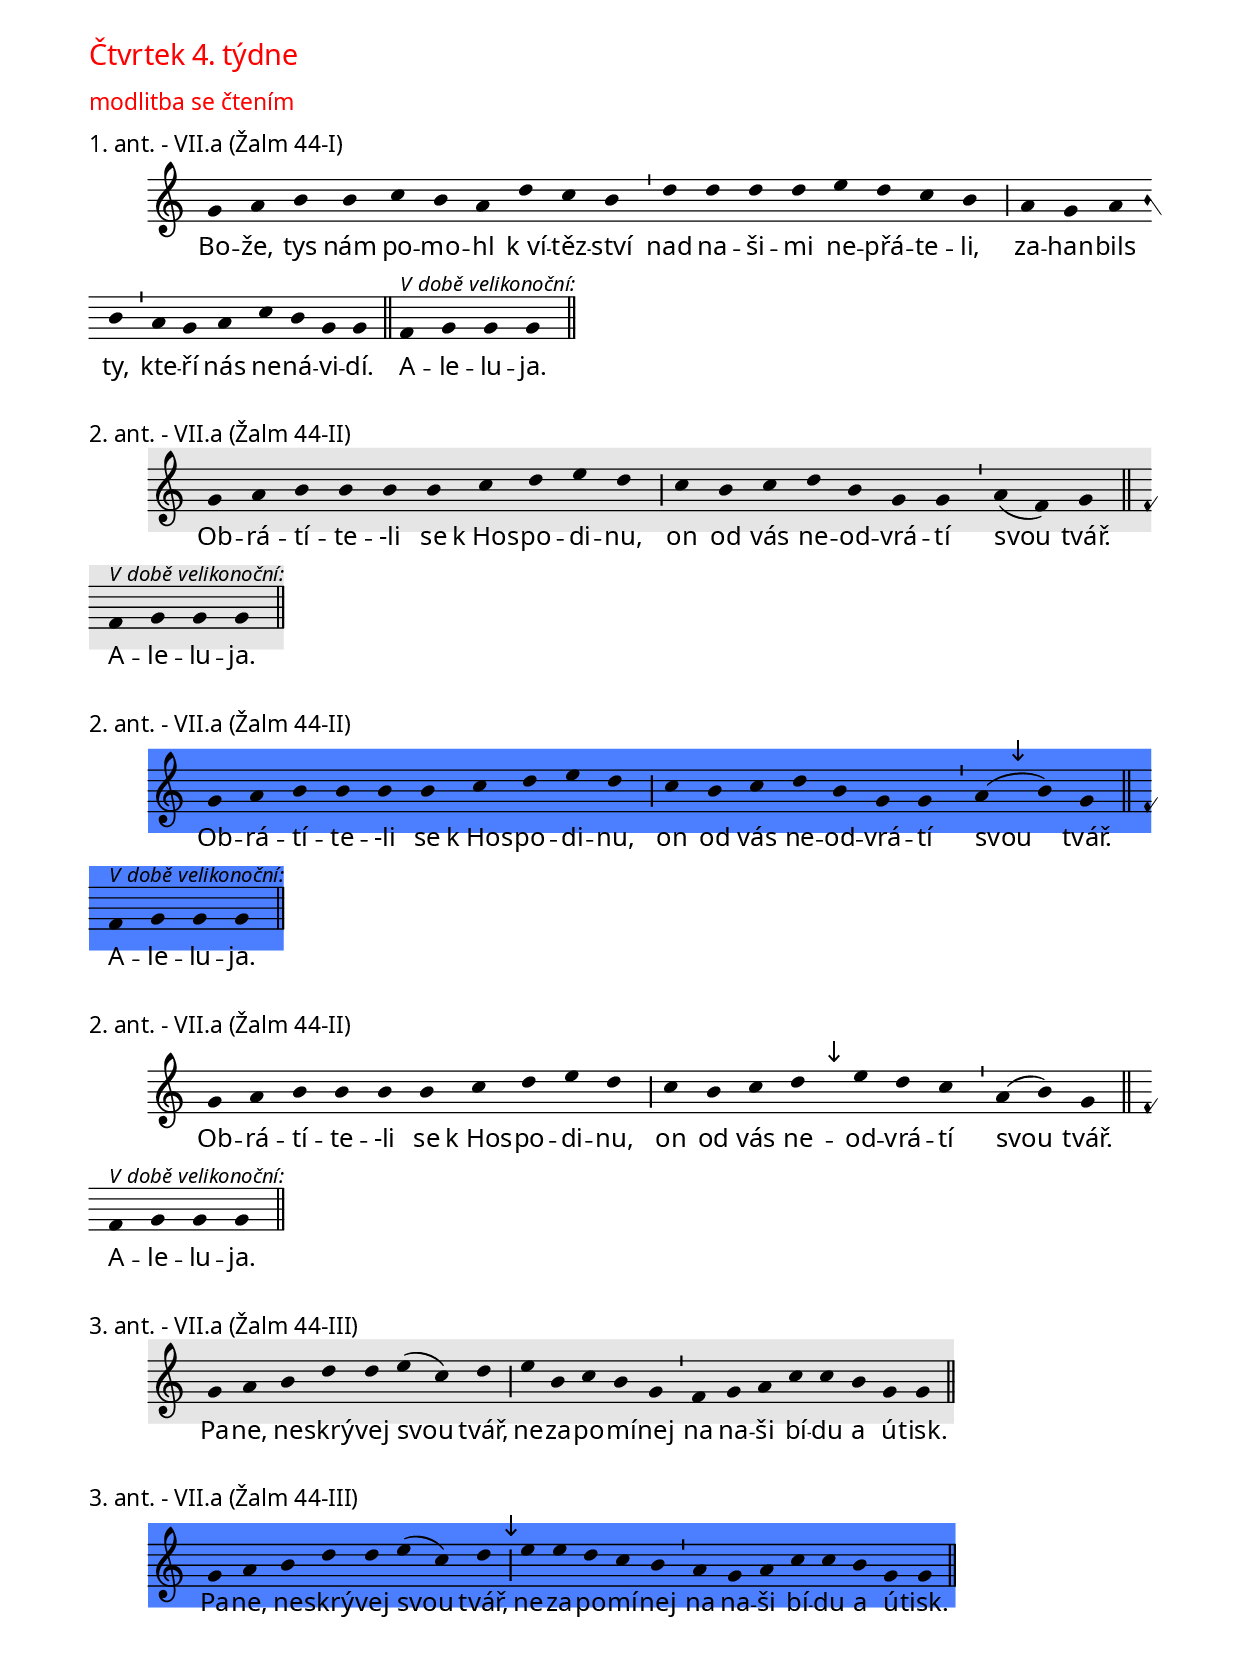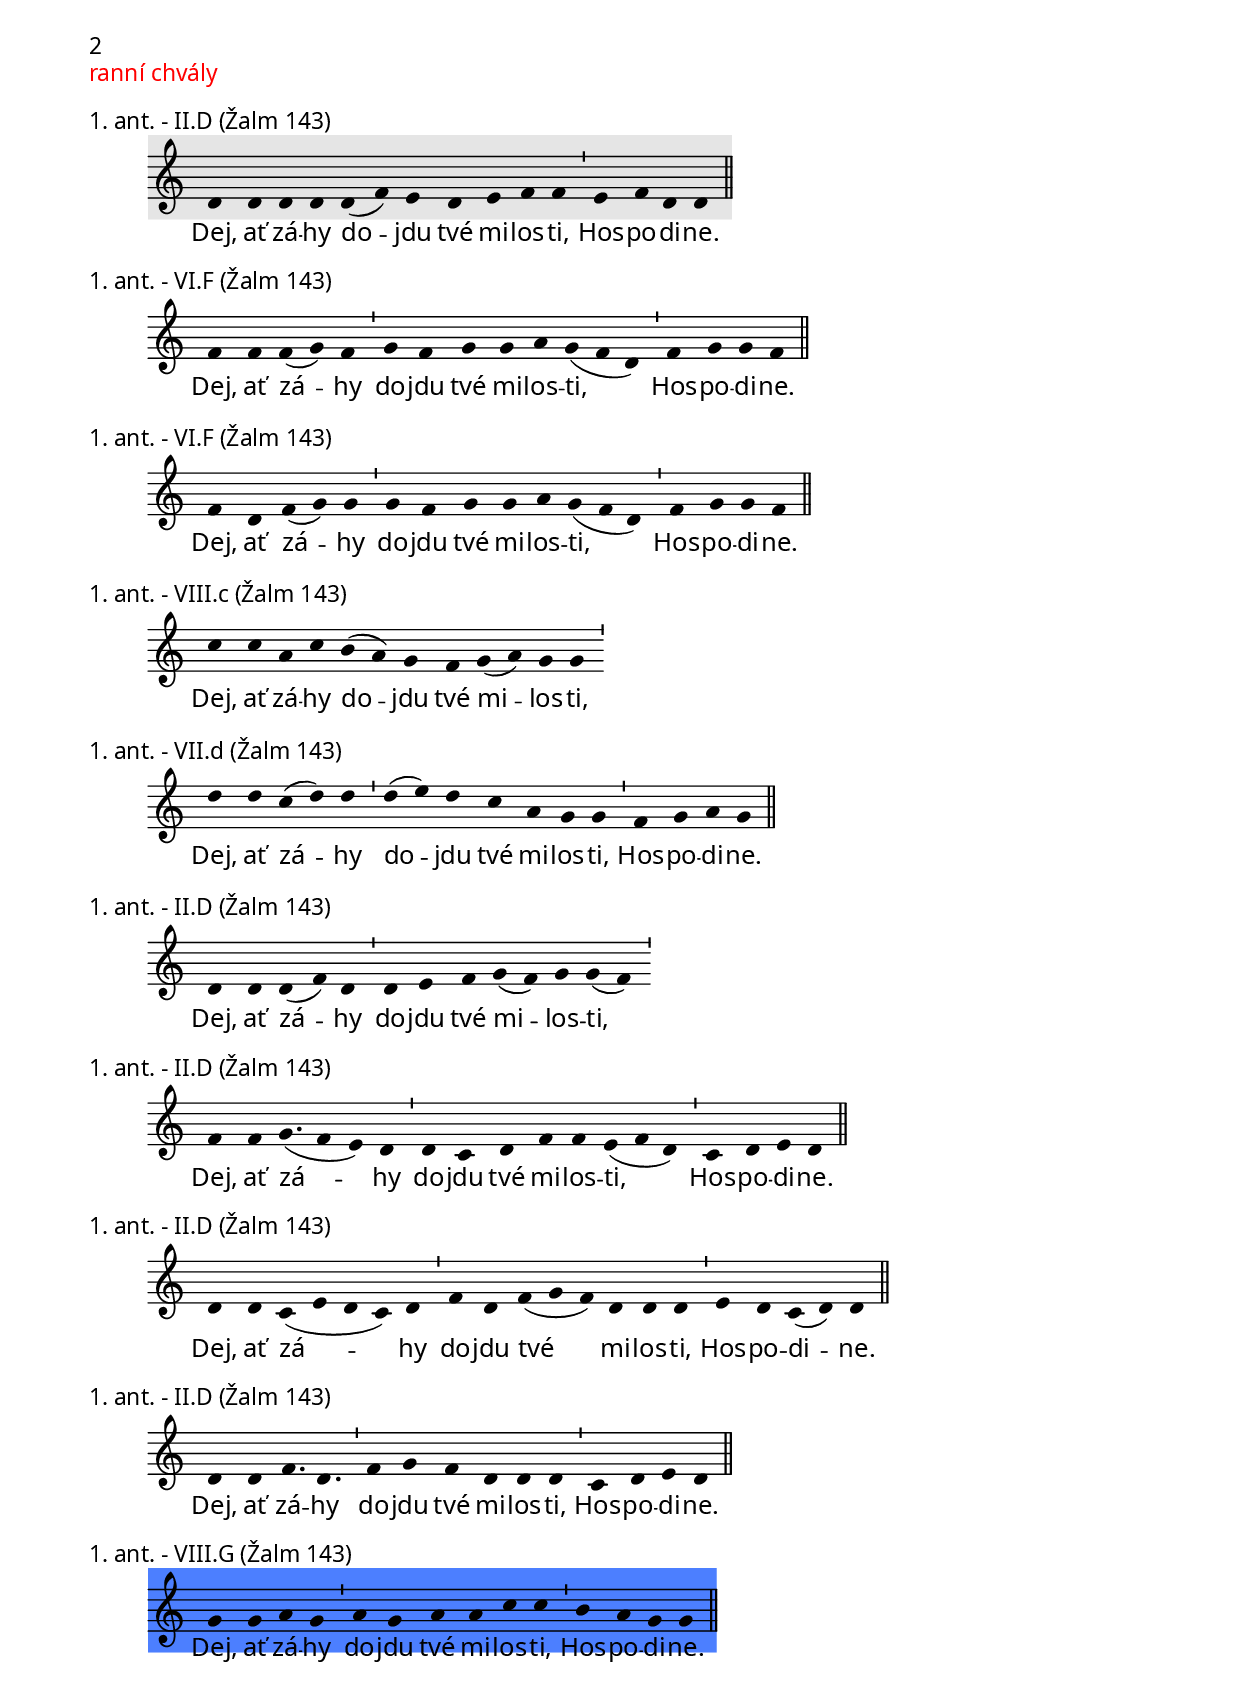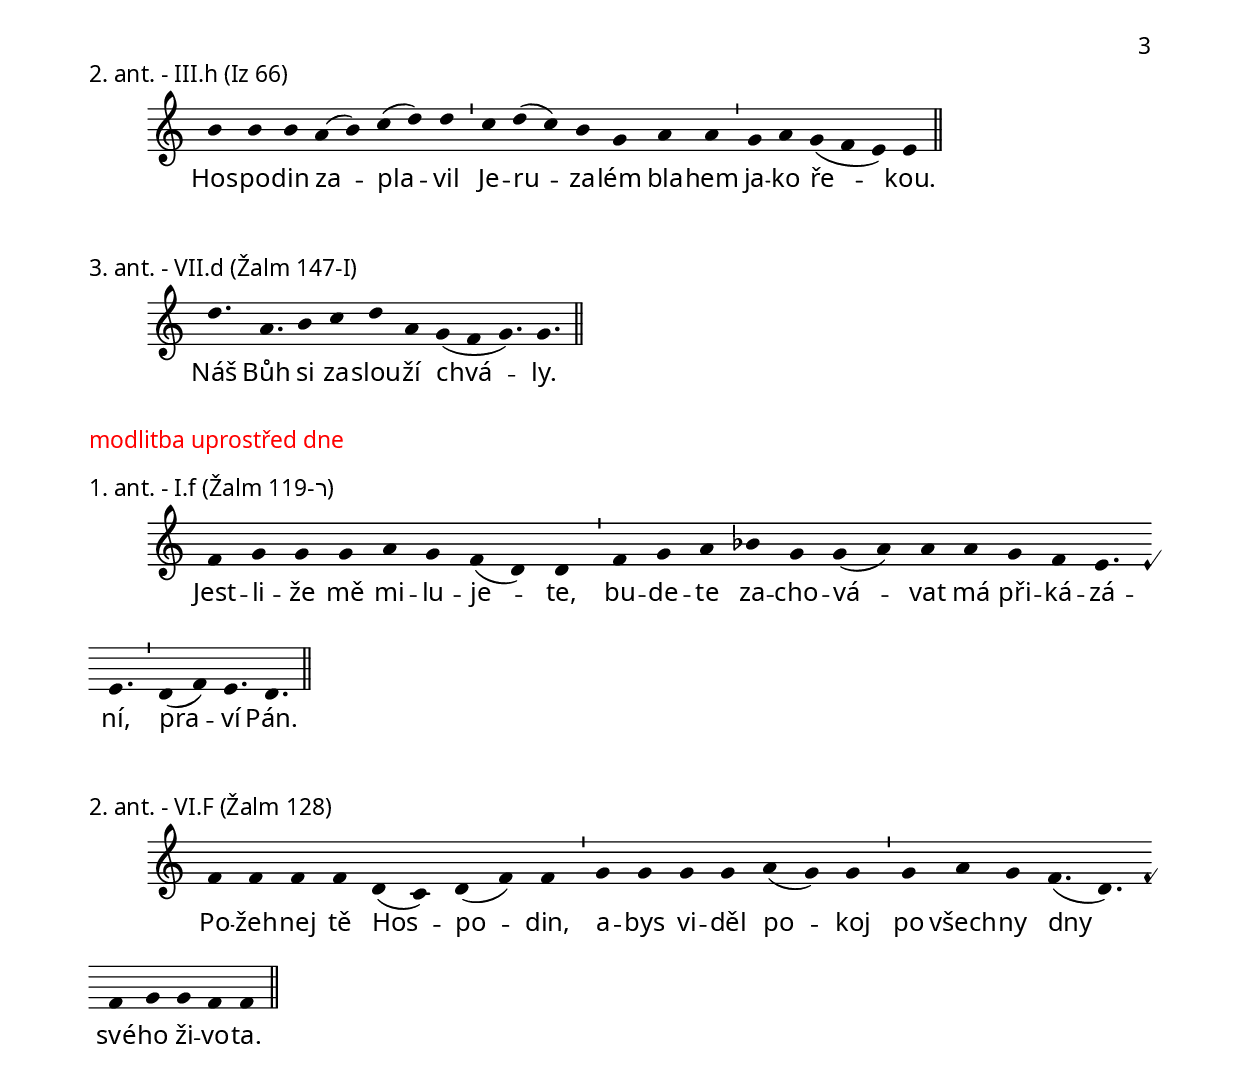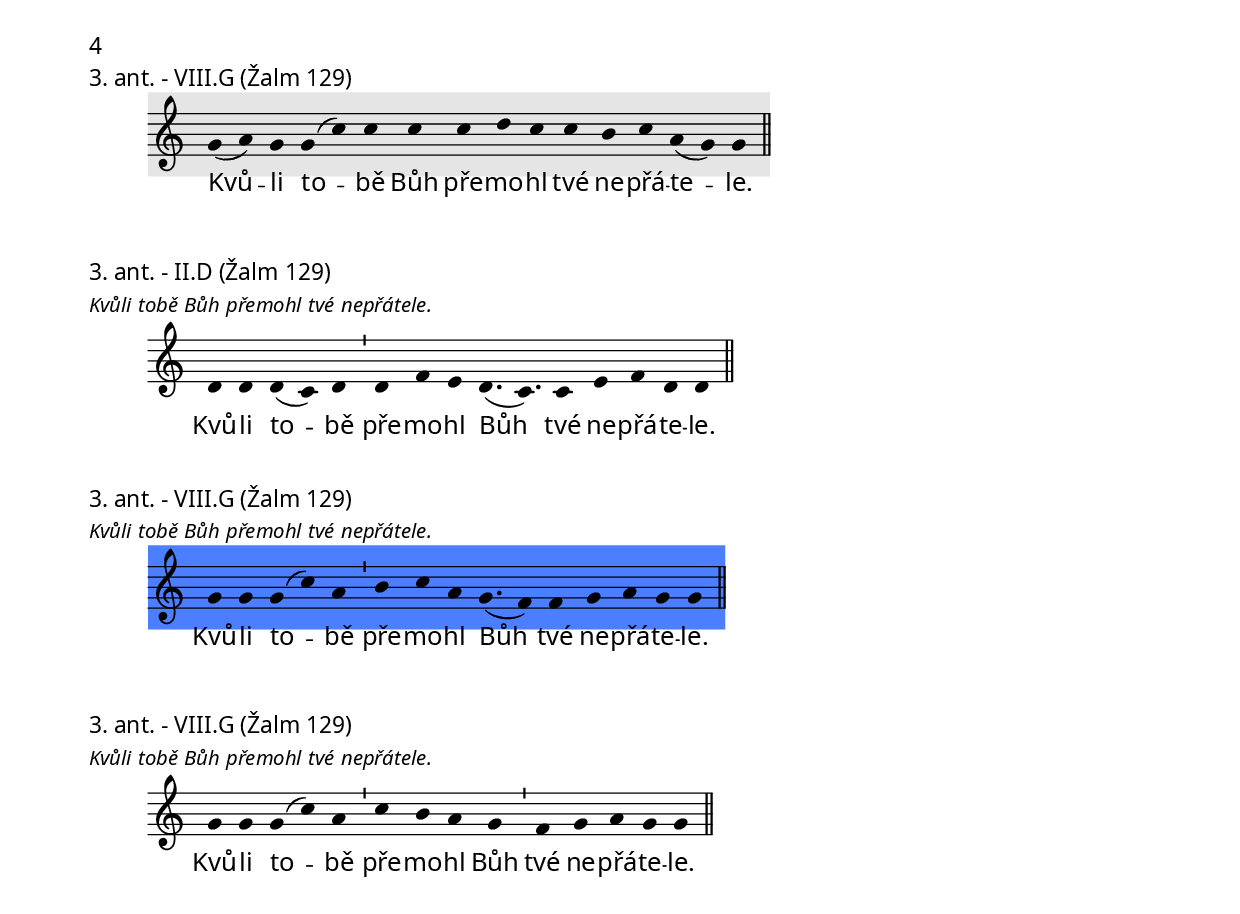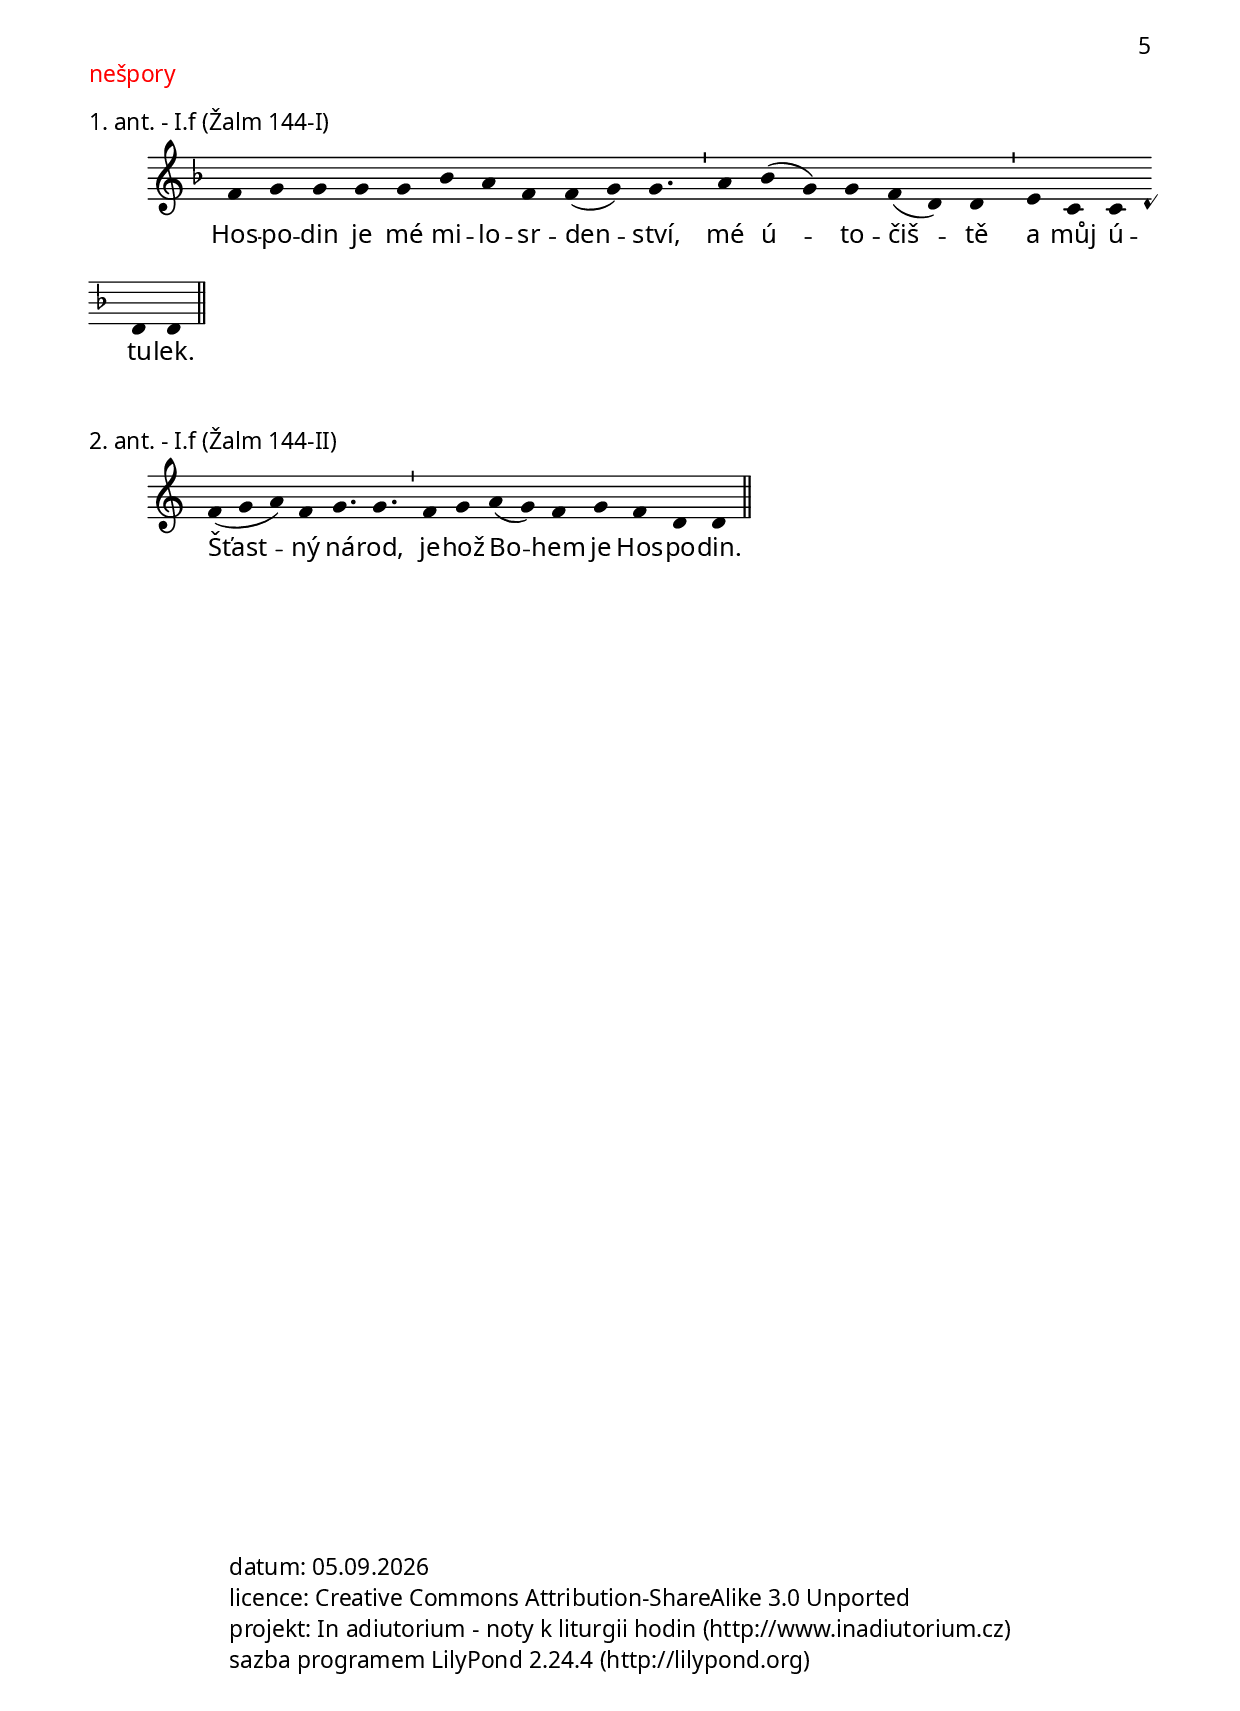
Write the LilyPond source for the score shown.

\include "../spolecne.ly"

\markup {\nadpisDen {Čtvrtek 4. týdne}}

%\markup {\nadpisHodinka {"invitatorium"}}

%\score { \tIIctvrtekInvitatorium }

\markup {\nadpisHodinka {"modlitba se čtením"}}

\score {
  \relative c'' {
    \choralniRezim
    g4 a b b c b a d c b \barMin
    d d d d e d c b \barMaior
    a g a b \barMin
    a g a c b g g \barFinalis

    f^\rubrVelikAleluja g g g \barFinalis
  }
  \addlyrics {
    Bo -- že, tys nám po -- mo -- hl k_ví -- těz -- ství
    nad na -- ši -- mi ne -- přá -- te -- li,
    za -- han -- bils ty,
    kte -- ří nás ne -- ná -- vi -- dí.

    A -- le -- lu -- ja.
  }
  \header {
    quid = "1. ant."
    modus = "VII"
    differentia = "a"
    psalmus = "Žalm 44-I"
    id = "mc-ant1"
    piece = \markup {\sestavTitulek}
  }
}

\score {
  \relative c'' {
    \zvyraznovacSedy
    \choralniRezim
    g4 a b b b b c d e d \barMaior
    c b c d b g g \barMin a( f) g \barFinalis

    f^\rubrVelikAleluja g g g \barFinalis
  }
  \addlyrics {
    Ob -- rá -- tí -- te -- -li se k_Hos -- po -- di -- nu,
    on od vás ne -- od -- vrá -- tí svou tvář.

    A -- le -- lu -- ja.
  }
  \header {
    quid = "2. ant."
    modus = "VII"
    differentia = "a"
    psalmus = "Žalm 44-II"
    id = "mc-ant2"
    piece = \markup {\sestavTitulek}
  }
}

\score {
  \relative c'' {
    \zvyraznovacModry
    \choralniRezim
    g4 a b b b b c d e d \barMaior
    c b c d b g g \barMin a( \mark\sipka b) g \barFinalis

    f^\rubrVelikAleluja g g g \barFinalis
  }
  \addlyrics {
    Ob -- rá -- tí -- te -- -li se k_Hos -- po -- di -- nu,
    on od vás ne -- od -- vrá -- tí svou tvář.

    A -- le -- lu -- ja.
  }
  \header {
    quid = "2. ant."
    modus = "VII"
    differentia = "a"
    psalmus = "Žalm 44-II"
    id = "mc-ant2"
    piece = \markup {\sestavTitulek}
  }
}

\score {
  \relative c'' {
    \choralniRezim
    g4 a b b b b c d e d \barMaior
    c b c d \mark\sipka e d c \barMin a( b) g \barFinalis

    f^\rubrVelikAleluja g g g \barFinalis
  }
  \addlyrics {
    Ob -- rá -- tí -- te -- -li se k_Hos -- po -- di -- nu,
    on od vás ne -- od -- vrá -- tí svou tvář.

    A -- le -- lu -- ja.
  }
  \header {
    quid = "2. ant."
    modus = "VII"
    differentia = "a"
    psalmus = "Žalm 44-II"
    id = "mc-ant2"
    piece = \markup {\sestavTitulek}
  }
}

\score {
  \relative c'' {
    \zvyraznovacSedy
    \choralniRezim
    g4 a b d d e( c) d \barMaior
    e b c b g \barMin f g a c c b g g \barFinalis
  }
  \addlyrics {
    Pa -- ne, ne -- skrý -- vej svou tvář,
    ne -- za -- po -- mí -- nej na na -- ši bí -- du a ú -- tisk.

    % v breviari neni aleluja
  }
  \header {
    quid = "3. ant."
    modus = "VII"
    differentia = "a"
    psalmus = "Žalm 44-III"
    placet = "_nezapomínej_ je výrazně nelibozvučné"
    id = "mc-ant3"
    piece = \markup {\sestavTitulek}
  }
}

\score {
  \relative c'' {
    \zvyraznovacModry
    \choralniRezim
    g4 a b d d e( c) d \barMaior
    \mark\sipka e e d c b \barMin
    a g a c c b g g \barFinalis
  }
  \addlyrics {
    Pa -- ne, ne -- skrý -- vej svou tvář,
    ne -- za -- po -- mí -- nej
    na na -- ši bí -- du a ú -- tisk.

    % v breviari neni aleluja
  }
  \header {
    quid = "3. ant."
    modus = "VII"
    differentia = "a"
    psalmus = "Žalm 44-III"
    id = "mc-ant3"
    piece = \markup {\sestavTitulek}
  }
}

\pageBreak

\markup {\nadpisHodinka {"ranní chvály"}}

\score {
  \relative c' {
    \zvyraznovacSedy
    \choralniRezim
    d4 d d d d( f) e d e f f \barMin e f d d \barFinalis
  }
  \addlyrics {
    Dej, ať zá -- hy do -- jdu tvé mi -- los -- ti, Hos -- po -- di -- ne.
  }
  \header {
    quid = "1. ant."
    modus = "II"
    differentia = "D"
    psalmus = "Žalm 143"
    placet = "zkusit jinak"
    id = "rch-ant1"
    piece = \markup {\sestavTitulek}
  }
}

\score {
  \relative c' {
    \choralniRezim
    f4 f f( g) f \barMin
    g f g g a g( f d) \barMin
    f g g f \barFinalis
  }
  \addlyrics {
    Dej, ať zá -- hy
    do -- jdu tvé mi -- los -- ti,
    Hos -- po -- di -- ne.
  }
  \header {
    quid = "1. ant."
    modus = "VI"
    differentia = "F"
    psalmus = "Žalm 143"
    id = "rch-ant1"
    piece = \markup {\sestavTitulek}
  }
}

\score {
  \relative c' {
    \choralniRezim
    f4 d f( g) g \barMin
    g f g g a g( f d) \barMin
    f g g f \barFinalis
  }
  \addlyrics {
    Dej, ať zá -- hy
    do -- jdu tvé mi -- los -- ti,
    Hos -- po -- di -- ne.
  }
  \header {
    quid = "1. ant."
    modus = "VI"
    differentia = "F"
    psalmus = "Žalm 143"
    id = "rch-ant1"
    piece = \markup {\sestavTitulek}
  }
}

\score {
  \relative c'' {
    \choralniRezim
    c4 c a c b( a) g f g( a) g g \barMin
  }
  \addlyrics {
    Dej, ať zá -- hy do -- jdu tvé mi -- los -- ti,
    Hos -- po -- di -- ne.
  }
  \header {
    quid = "1. ant."
    modus = "VIII"
    differentia = "c"
    psalmus = "Žalm 143"
    id = "rch-ant1"
    piece = \markup {\sestavTitulek}
  }
}

\score {
  \relative c'' {
    \choralniRezim
    d4 d c( d) d \barMin
    d( e) d c a g g \barMin
    f g a g \barFinalis
  }
  \addlyrics {
    Dej, ať zá -- hy
    do -- jdu tvé mi -- los -- ti,
    Hos -- po -- di -- ne.
  }
  \header {
    quid = "1. ant."
    modus = "VII"
    differentia = "d"
    psalmus = "Žalm 143"
    id = "rch-ant1"
    piece = \markup {\sestavTitulek}
  }
}

\score {
  \relative c' {
    \choralniRezim
    d4 d d( f) d \barMin
    d e f g( f) g g( f) \barMin

  }
  \addlyrics {
    Dej, ať zá -- hy
    do -- jdu tvé mi -- los -- ti,
    Hos -- po -- di -- ne.
  }
  \header {
    quid = "1. ant."
    modus = "II"
    differentia = "D"
    psalmus = "Žalm 143"
    id = "rch-ant1"
    piece = \markup {\sestavTitulek}
  }
}

\score {
  \relative c' {
    \choralniRezim
    f4 f g4.( f4 e) d \barMin
    d c d f f e( f d) \barMin
    c d e d \barFinalis
  }
  \addlyrics {
    Dej, ať zá -- hy
    do -- jdu tvé mi -- los -- ti,
    Hos -- po -- di -- ne.
  }
  \header {
    quid = "1. ant."
    modus = "II"
    differentia = "D"
    psalmus = "Žalm 143"
    id = "rch-ant1"
    piece = \markup {\sestavTitulek}
  }
}

\score {
  \relative c' {
    \choralniRezim
    d4 d c( e d c) d \barMin
    f d f( g f) d d d \barMin
    e d c( d) d \barFinalis
  }
  \addlyrics {
    Dej, ať zá -- hy
    do -- jdu tvé mi -- los -- ti,
    Hos -- po -- di -- ne.
  }
  \header {
    quid = "1. ant."
    modus = "II"
    differentia = "D"
    psalmus = "Žalm 143"
    id = "rch-ant1"
    piece = \markup {\sestavTitulek}
  }
}

\score {
  \relative c' {
    \choralniRezim
    d4 d f4. d \barMin
    f4 g f d d d \barMin
    c d e d \barFinalis
  }
  \addlyrics {
    Dej, ať zá -- hy
    do -- jdu tvé mi -- los -- ti,
    Hos -- po -- di -- ne.
  }
  \header {
    quid = "1. ant."
    modus = "II"
    differentia = "D"
    psalmus = "Žalm 143"
    id = "rch-ant1"
    piece = \markup {\sestavTitulek}
  }
}

\score {
  \relative c'' {
    \zvyraznovacModry
    \choralniRezim
    g4 g a g \barMin
    a g a a c c \barMin
    b a g g \barFinalis
  }
  \addlyrics {
    Dej, ať zá -- hy
    do -- jdu tvé mi -- los -- ti,
    Hos -- po -- di -- ne.
  }
  \header {
    quid = "1. ant."
    modus = "VIII"
    differentia = "G"
    psalmus = "Žalm 143"
    id = "rch-ant1"
    piece = \markup {\sestavTitulek}
  }
}

\pageBreak

\score {
  \relative c'' {
    \choralniRezim
    b4 b b a( b) c( d) d \barMin
    c d( c) b g a a \barMin
    g a g( f e) e \barFinalis
  }
  \addlyrics {
    Hos -- po -- din za -- pla -- vil Je -- ru -- za -- lém bla -- hem
    ja -- ko ře -- kou.
  }
  \header {
    quid = "2. ant."
    modus = "III"
    differentia = "h"
    psalmus = "Iz 66"
    id = "rch-ant2"
    piece = \markup {\sestavTitulek}
  }
}

\score {
  \relative c'' {
    \choralniRezim
    d4. a b4 c d a g( f g4.) g \barFinalis
  }
  \addlyrics {
    Náš Bůh si za -- slou -- ží chvá -- ly.
  }
  \header {
    quid = "3. ant."
    modus = "VII"
    differentia = "d"
    psalmus = "Žalm 147-I"
    id = "rch-ant3"
    piece = \markup {\sestavTitulek}
  }
}

%\score { \tIIctvrtekAntBenedictus }

\markup {\nadpisHodinka {"modlitba uprostřed dne"}}

\score {
  \relative c' {
    \choralniRezim
    f4 g g g a g f( d) d \barMin
    f g a bes g g( a) a a g f e4. e \barMin
    d4( f) e4. d \barFinalis
  }
  \addlyrics {
    Jest -- li -- že mě mi -- lu -- je -- te,
    bu -- de -- te za -- cho -- vá -- vat má při -- ká -- zá -- ní,
    pra -- ví Pán.
  }
  \header {
    quid = "1. ant."
    modus = "I"
    differentia = "f"
    psalmus = "Žalm 119-ר"
    id = "up-ant1"
    piece = \markup {\sestavTitulek}
  }
}

\score {
  \relative c' {
    \choralniRezim
    f4 f f f d( c) d( f) f \barMin g g g g a( g) g \barMin
    g a g f4.( d) f4 g g f f \barFinalis
  }
  \addlyrics {
    Po -- žeh -- nej tě Hos -- po -- din,
    a -- bys vi -- děl po -- koj po všech -- ny dny své -- ho ži -- vo -- ta.
  }
  \header {
    quid = "2. ant."
    modus = "VI"
    differentia = "F"
    psalmus = "Žalm 128"
    id = "up-ant2"
    piece = \markup {\sestavTitulek}
  }
}

\pageBreak

\score {
  \relative c'' {
    \zvyraznovacSedy
    \choralniRezim
    g4( a) g g( c) c c c d c c b c a( g) g \barFinalis
  }
  \addlyrics {
    Kvů -- li to -- bě Bůh pře -- mo -- hl tvé ne -- přá -- te -- le.
  }
  \header {
    quid = "3. ant."
    modus = "VIII"
    differentia = "G"
    psalmus = "Žalm 129"
    placet = "lépe"
    id = "up-ant3"
    piece = \markup {\sestavTitulek}
  }
}

\score {
  \relative c' {
    \choralniRezim
    d4 d d( c) d \barMin
    d f e d4.( c)
    c4 e f d d \barFinalis
  }
  \addlyrics {
    Kvů -- li to -- bě
    pře -- mo -- hl Bůh
    tvé ne -- přá -- te -- le.
  }
  \header {
    textus_approbatus = "Kvůli tobě Bůh přemohl tvé nepřátele."
    quid = "3. ant."
    modus = "II"
    differentia = "D"
    psalmus = "Žalm 129"
    id = "up-ant3"
    piece = \markup {\sestavTitulek}
  }
}

\score {
  \relative c'' {
    \zvyraznovacModry
    \choralniRezim
    g4 g g( c) a \barMin
    b c a g4.( f4) f g a g g \barFinalis
  }
  \addlyrics {
    Kvů -- li to -- bě
    pře -- mo -- hl Bůh tvé ne -- přá -- te -- le.
  }
  \header {
    textus_approbatus = "Kvůli tobě Bůh přemohl tvé nepřátele."
    quid = "3. ant."
    modus = "VIII"
    differentia = "G"
    psalmus = "Žalm 129"
    id = "up-ant3"
    piece = \markup {\sestavTitulek}
  }
}

\score {
  \relative c'' {
    \choralniRezim
    g4 g g( c) a \barMin
    c b a g \barMin
    f g a g g \barFinalis
  }
  \addlyrics {
    Kvů -- li to -- bě
    pře -- mo -- hl Bůh
    tvé ne -- přá -- te -- le.
  }
  \header {
    textus_approbatus = "Kvůli tobě Bůh přemohl tvé nepřátele."
    quid = "3. ant."
    modus = "VIII"
    differentia = "G"
    psalmus = "Žalm 129"
    id = "up-ant3"
    piece = \markup {\sestavTitulek}
  }
}

\pageBreak

\markup {\nadpisHodinka {"nešpory"}}

\score {
  \relative c' {
    \choralniRezim
    \key f \major
    f4 g g g g bes a f f( g) g4. \barMin
    a4 bes( g) g f( d) d \barMin
    e c c d d \barFinalis
  }
  \addlyrics {
    Hos -- po -- din je mé mi -- lo -- sr -- den -- ství,
    mé ú -- to -- čiš -- tě
    a můj ú -- tu -- lek.
  }
  \header {
    quid = "1. ant."
    modus = "I"
    differentia = "f"
    psalmus = "Žalm 144-I"
    id = "ne-ant1"
    piece = \markup {\sestavTitulek}
  }
}

\score {
  \relative c' {
    \choralniRezim
    f4( g a) f g4. g \barMin
    f4 g a( g) f g f d d \barFinalis
  }
  \addlyrics {
    Šťast -- ný ná -- rod, je -- hož Bo -- hem je Hos -- po -- din.
  }
  \header {
    quid = "2. ant."
    modus = "I"
    differentia = "f"
    psalmus = "Žalm 144-II"
    placet = "zdá se, že skutečnou finálou je spíš f než d"
    id = "ne-ant2"
    piece = \markup {\sestavTitulek}
  }
}

%\score { \tIIctvrtekNespAntIII }

%\score { \tIIctvrtekAntMagnificat }